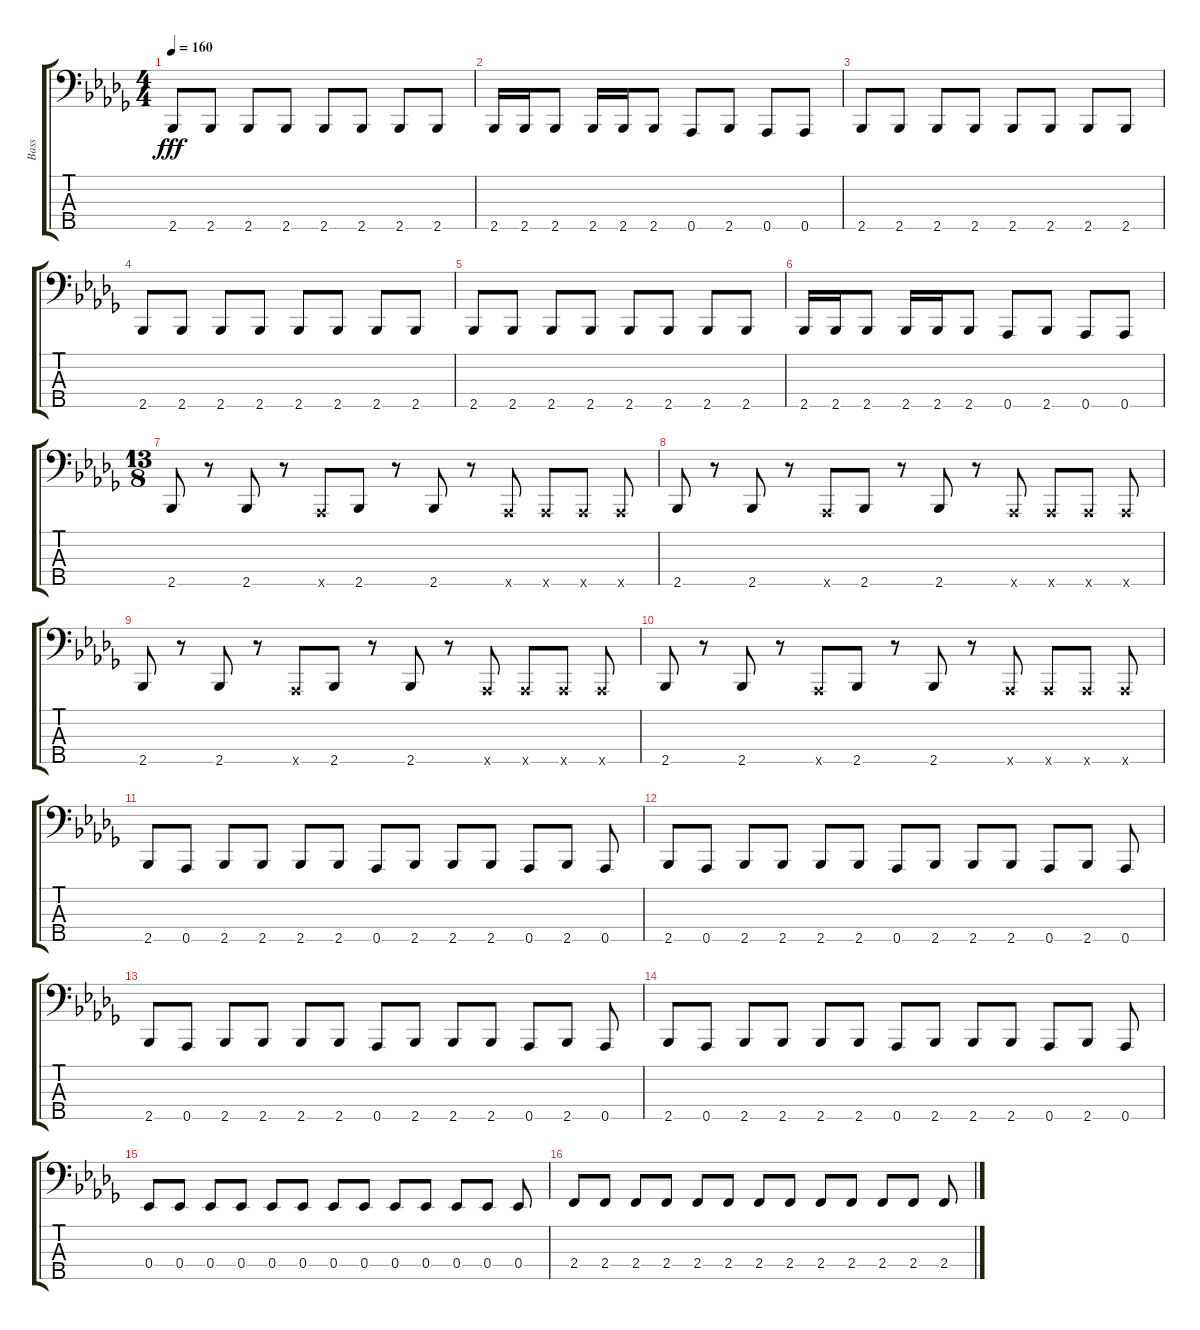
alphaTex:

\track ("Bass" "Bass") {instrument electricbassfinger}
\staff {score tabs}
\tuning (Gb2 Db2 Ab1 Eb1 Ab0) {hide}
\ts (4 4)
\tempo 160
\clef f4
\ks bbminor
2.5.8{dy fff} 2.5.8 2.5.8 2.5.8 2.5.8 2.5.8 2.5.8 2.5.8 |
2.5.16 2.5.16 2.5.8 2.5.16 2.5.16 2.5.8 0.5.8 2.5.8 0.5.8 0.5.8 |
2.5.8{instrument electricbasspick} 2.5.8 2.5.8 2.5.8 2.5.8 2.5.8 2.5.8 2.5.8 |
2.5.8 2.5.8 2.5.8 2.5.8 2.5.8 2.5.8 2.5.8 2.5.8 |
2.5.8 2.5.8 2.5.8 2.5.8 2.5.8 2.5.8 2.5.8 2.5.8 |
2.5.16 2.5.16 2.5.8 2.5.16 2.5.16 2.5.8 0.5.8 2.5.8 0.5.8 0.5.8 |
\ts (13 8)
2.5.8 r.8 2.5.8 r.8 0.5{x}.8 2.5.8 r.8 2.5.8 r.8 0.5{x}.8 0.5{x}.8 0.5{x}.8 0.5{x}.8 |
2.5.8 r.8 2.5.8 r.8 0.5{x}.8 2.5.8 r.8 2.5.8 r.8 0.5{x}.8 0.5{x}.8 0.5{x}.8 0.5{x}.8 |
2.5.8 r.8 2.5.8 r.8 0.5{x}.8 2.5.8 r.8 2.5.8 r.8 0.5{x}.8 0.5{x}.8 0.5{x}.8 0.5{x}.8 |
2.5.8 r.8 2.5.8 r.8 0.5{x}.8 2.5.8 r.8 2.5.8 r.8 0.5{x}.8 0.5{x}.8 0.5{x}.8 0.5{x}.8 |
2.5.8 0.5.8 2.5.8 2.5.8 2.5.8 2.5.8 0.5.8 2.5.8 2.5.8 2.5.8 0.5.8 2.5.8 0.5.8 |
2.5.8 0.5.8 2.5.8 2.5.8 2.5.8 2.5.8 0.5.8 2.5.8 2.5.8 2.5.8 0.5.8 2.5.8 0.5.8 |
2.5.8 0.5.8 2.5.8 2.5.8 2.5.8 2.5.8 0.5.8 2.5.8 2.5.8 2.5.8 0.5.8 2.5.8 0.5.8 |
2.5.8 0.5.8 2.5.8 2.5.8 2.5.8 2.5.8 0.5.8 2.5.8 2.5.8 2.5.8 0.5.8 2.5.8 0.5.8 |
0.4.8 0.4.8 0.4.8 0.4.8 0.4.8 0.4.8 0.4.8 0.4.8 0.4.8 0.4.8 0.4.8 0.4.8 0.4.8 |
2.4.8 2.4.8 2.4.8 2.4.8 2.4.8 2.4.8 2.4.8 2.4.8 2.4.8 2.4.8 2.4.8 2.4.8 2.4.8
